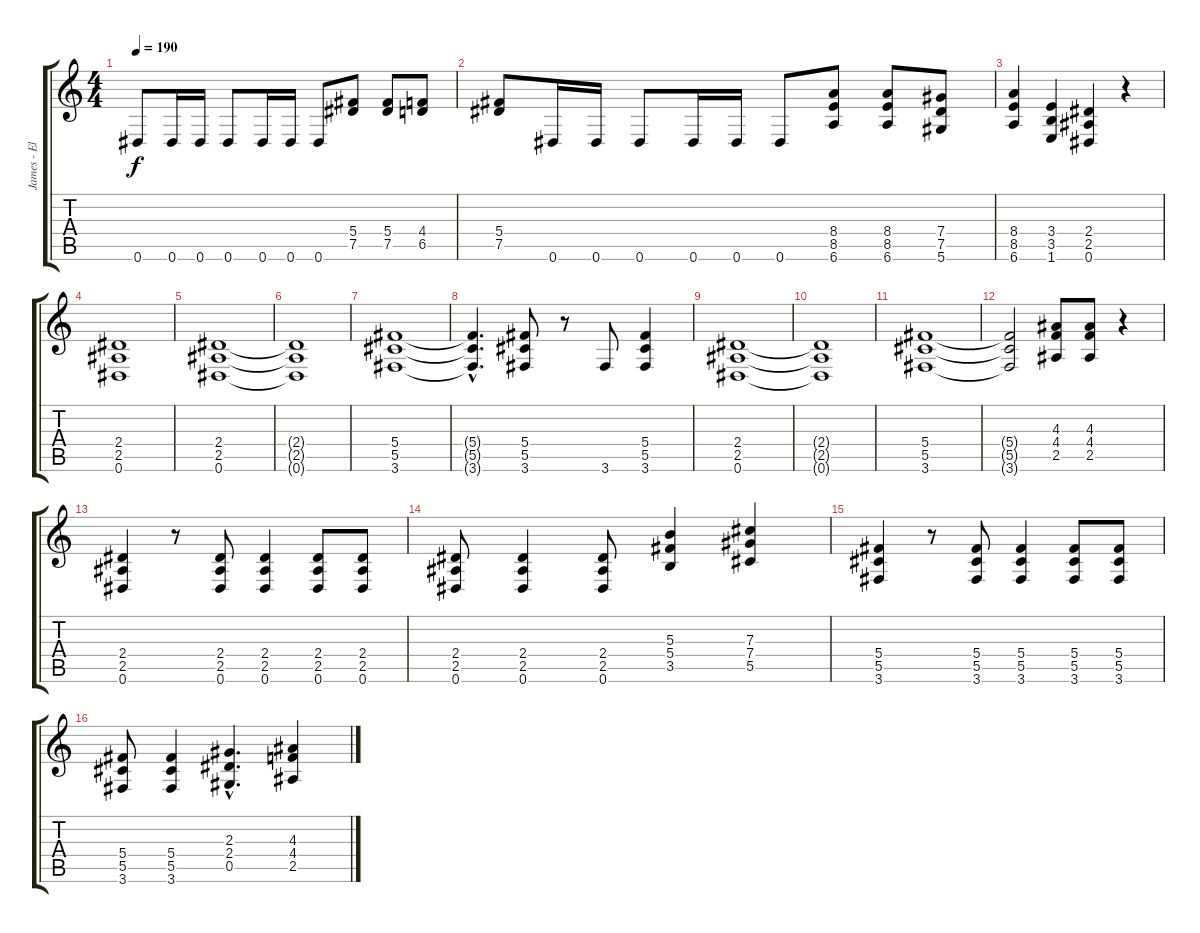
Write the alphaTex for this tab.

\track ("James - Electric Guitar " "James - El") {instrument distortionguitar}
\staff {score tabs}
\tuning (Eb4 Bb3 Gb3 Db3 Ab2 Eb2) {hide}
\ts (4 4)
\tempo 190
\clef g2
\ks c
0.6.8{dy f} 0.6.16 0.6.16 0.6.8 0.6.16 0.6.16 0.6.8 (5.4 7.5).8 (5.4 7.5).8 (4.4 6.5).8 |
(5.4 7.5).8 0.6.16 0.6.16 0.6.8 0.6.16 0.6.16 0.6.8 (8.4 8.5 6.6).8 (8.4 8.5 6.6).8 (7.4 7.5 5.6).8 |
(8.4 8.5 6.6).4 (3.4 3.5 1.6).4 (2.4 2.5 0.6).4 r.4 |
(2.4 2.5 0.6).1 |
(2.4 2.5 0.6).1 |
(2.4{t} 2.5{t} 0.6{t}).1 |
(5.4 5.5 3.6).1 |
(5.4{hac t} 5.5{hac t} 3.6{hac t}).4{d} (5.4 5.5 3.6).8 r.8 3.6.8 (5.4 5.5 3.6).4 |
(2.4 2.5 0.6).1 |
(2.4{t} 2.5{t} 0.6{t}).1 |
(5.4 5.5 3.6).1 |
(5.4{t} 5.5{t} 3.6{t}).2 (4.3 4.4 2.5).8 (4.3 4.4 2.5).8 r.4 |
(2.4 2.5 0.6).4 r.8 (2.4 2.5 0.6).8 (2.4 2.5 0.6).4 (2.4 2.5 0.6).8 (2.4 2.5 0.6).8 |
(2.4 2.5 0.6).8 (2.4 2.5 0.6).4 (2.4 2.5 0.6).8 (5.3 5.4 3.5).4 (7.3 7.4 5.5).4 |
(5.4 5.5 3.6).4 r.8 (5.4 5.5 3.6).8 (5.4 5.5 3.6).4 (5.4 5.5 3.6).8 (5.4 5.5 3.6).8 |
(5.4 5.5 3.6).8 (5.4 5.5 3.6).4 (2.3{hac} 2.4{hac} 0.5{hac}).4{d} (4.3 4.4 2.5).4
